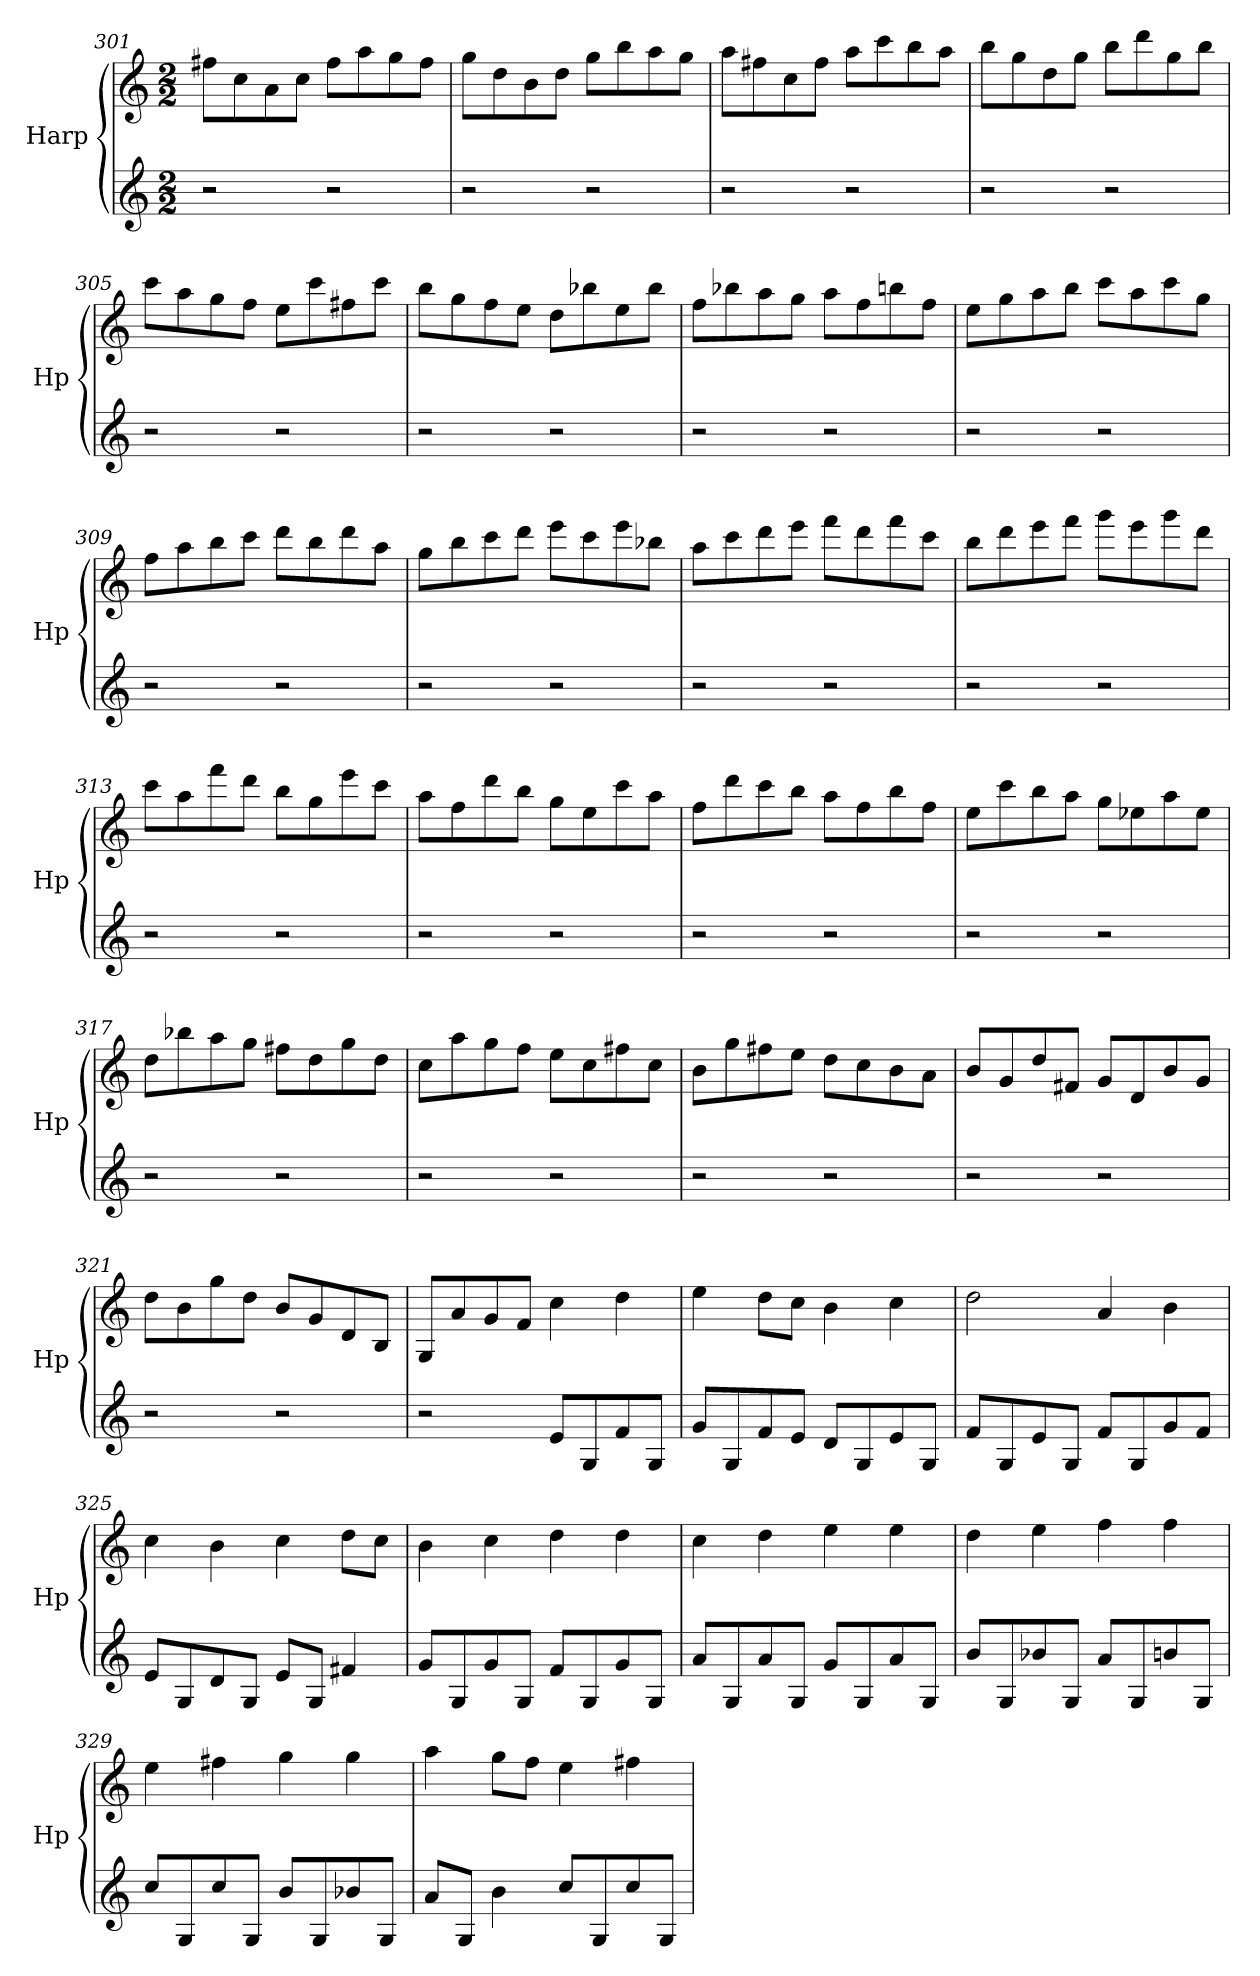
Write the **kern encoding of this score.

**kern	**kern
*part1	*part1
*staff2	*staff1
*I"Harp	*
*I'Hp	*
*clefG2	*clefG2
*k[]	*k[]
*M2/2	*M2/2
=301	=301
2r	8ff#X\L
.	8cc\
.	8a\
.	8cc\J
2r	8ff#\L
.	8aa\
.	8gg\
.	8ff#\J
!!LO:PB:g=z
=302	=302
2r	8gg\L
.	8dd\
.	8b\
.	8dd\J
2r	8gg\L
.	8bb\
.	8aa\
.	8gg\J
=303	=303
2r	8aa\L
.	8ff#X\
.	8cc\
.	8ff#\J
2r	8aa\L
.	8ccc\
.	8bb\
.	8aa\J
=304	=304
2r	8bb\L
.	8gg\
.	8dd\
.	8gg\J
2r	8bb\L
.	8ddd\
.	8gg\
.	8bb\J
=305	=305
2r	8ccc\L
.	8aa\
.	8gg\
.	8ff\J
2r	8ee\L
.	8ccc\
.	8ff#X\
.	8ccc\J
!!LO:LB:g=z
=306	=306
2r	8bb\L
.	8gg\
.	8ff\
.	8ee\J
2r	8dd\L
.	8bb-X\
.	8ee\
.	8bb-\J
=307	=307
2r	8ff\L
.	8bb-X\
.	8aa\
.	8gg\J
2r	8aa\L
.	8ff\
.	8bbn\
.	8ff\J
=308	=308
2r	8ee\L
.	8gg\
.	8aa\
.	8bb\J
2r	8ccc\L
.	8aa\
.	8ccc\
.	8gg\J
=309	=309
2r	8ff\L
.	8aa\
.	8bb\
.	8ccc\J
2r	8ddd\L
.	8bb\
.	8ddd\
.	8aa\J
!!LO:LB:g=z
=310	=310
2r	8gg\L
.	8bb\
.	8ccc\
.	8ddd\J
2r	8eee\L
.	8ccc\
.	8eee\
.	8bb-X\J
=311	=311
2r	8aa\L
.	8ccc\
.	8ddd\
.	8eee\J
2r	8fff\L
.	8ddd\
.	8fff\
.	8ccc\J
=312	=312
2r	8bb\L
.	8ddd\
.	8eee\
.	8fff\J
2r	8ggg\L
.	8eee\
.	8ggg\
.	8ddd\J
=313	=313
2r	8ccc\L
.	8aa\
.	8fff\
.	8ddd\J
2r	8bb\L
.	8gg\
.	8eee\
.	8ccc\J
!!LO:LB:g=z
=314	=314
2r	8aa\L
.	8ff\
.	8ddd\
.	8bb\J
2r	8gg\L
.	8ee\
.	8ccc\
.	8aa\J
=315	=315
2r	8ff\L
.	8ddd\
.	8ccc\
.	8bb\J
2r	8aa\L
.	8ff\
.	8bb\
.	8ff\J
=316	=316
2r	8ee\L
.	8ccc\
.	8bb\
.	8aa\J
2r	8gg\L
.	8ee-X\
.	8aa\
.	8ee-\J
=317	=317
2r	8dd\L
.	8bb-X\
.	8aa\
.	8gg\J
2r	8ff#X\L
.	8dd\
.	8gg\
.	8dd\J
!!LO:LB:g=z
=318	=318
2r	8cc\L
.	8aa\
.	8gg\
.	8ff\J
2r	8ee\L
.	8cc\
.	8ff#X\
.	8cc\J
=319	=319
2r	8b\L
.	8gg\
.	8ff#X\
.	8ee\J
2r	8dd\L
.	8cc\
.	8b\
.	8a\J
=320	=320
2r	8b/L
.	8g/
.	8dd/
.	8f#X/J
2r	8g/L
.	8d/
.	8b/
.	8g/J
=321	=321
2r	8dd\L
.	8b\
.	8gg\
.	8dd\J
2r	8b/L
.	8g/
.	8d/
.	8B/J
=322	=322
2r	8G/L
.	8a/
.	8g/
.	8f/J
8e/L	4cc\
8G/	.
8f/	4dd\
8G/J	.
!!LO:LB:g=z
=323	=323
8g/L	4ee\
8G/	.
8f/	8dd\L
8e/J	8cc\J
8d/L	4b\
8G/	.
8e/	4cc\
8G/J	.
=324	=324
8f/L	2dd\
8G/	.
8e/	.
8G/J	.
8f/L	4a/
8G/	.
8g/	4b\
8f/J	.
=325	=325
8e/L	4cc\
8G/	.
8d/	4b\
8G/J	.
8e/L	4cc\
8G/J	.
4f#X/	8dd\L
.	8cc\J
=326	=326
8g/L	4b\
8G/	.
8g/	4cc\
8G/J	.
8f/L	4dd\
8G/	.
8g/	4dd\
8G/J	.
=327	=327
8a/L	4cc\
8G/	.
8a/	4dd\
8G/J	.
8g/L	4ee\
8G/	.
8a/	4ee\
8G/J	.
!!LO:PB:g=z
=328	=328
8b/L	4dd\
8G/	.
8b-X/	4ee\
8G/J	.
8a/L	4ff\
8G/	.
8bn/	4ff\
8G/J	.
=329	=329
8cc/L	4ee\
8G/	.
8cc/	4ff#X\
8G/J	.
8b/L	4gg\
8G/	.
8b-X/	4gg\
8G/J	.
=330	=330
8a/L	4aa\
8G/J	.
4b\	8gg\L
.	8ff\J
8cc/L	4ee\
8G/	.
8cc/	4ff#X\
8G/J	.
=	=
*-	*-
